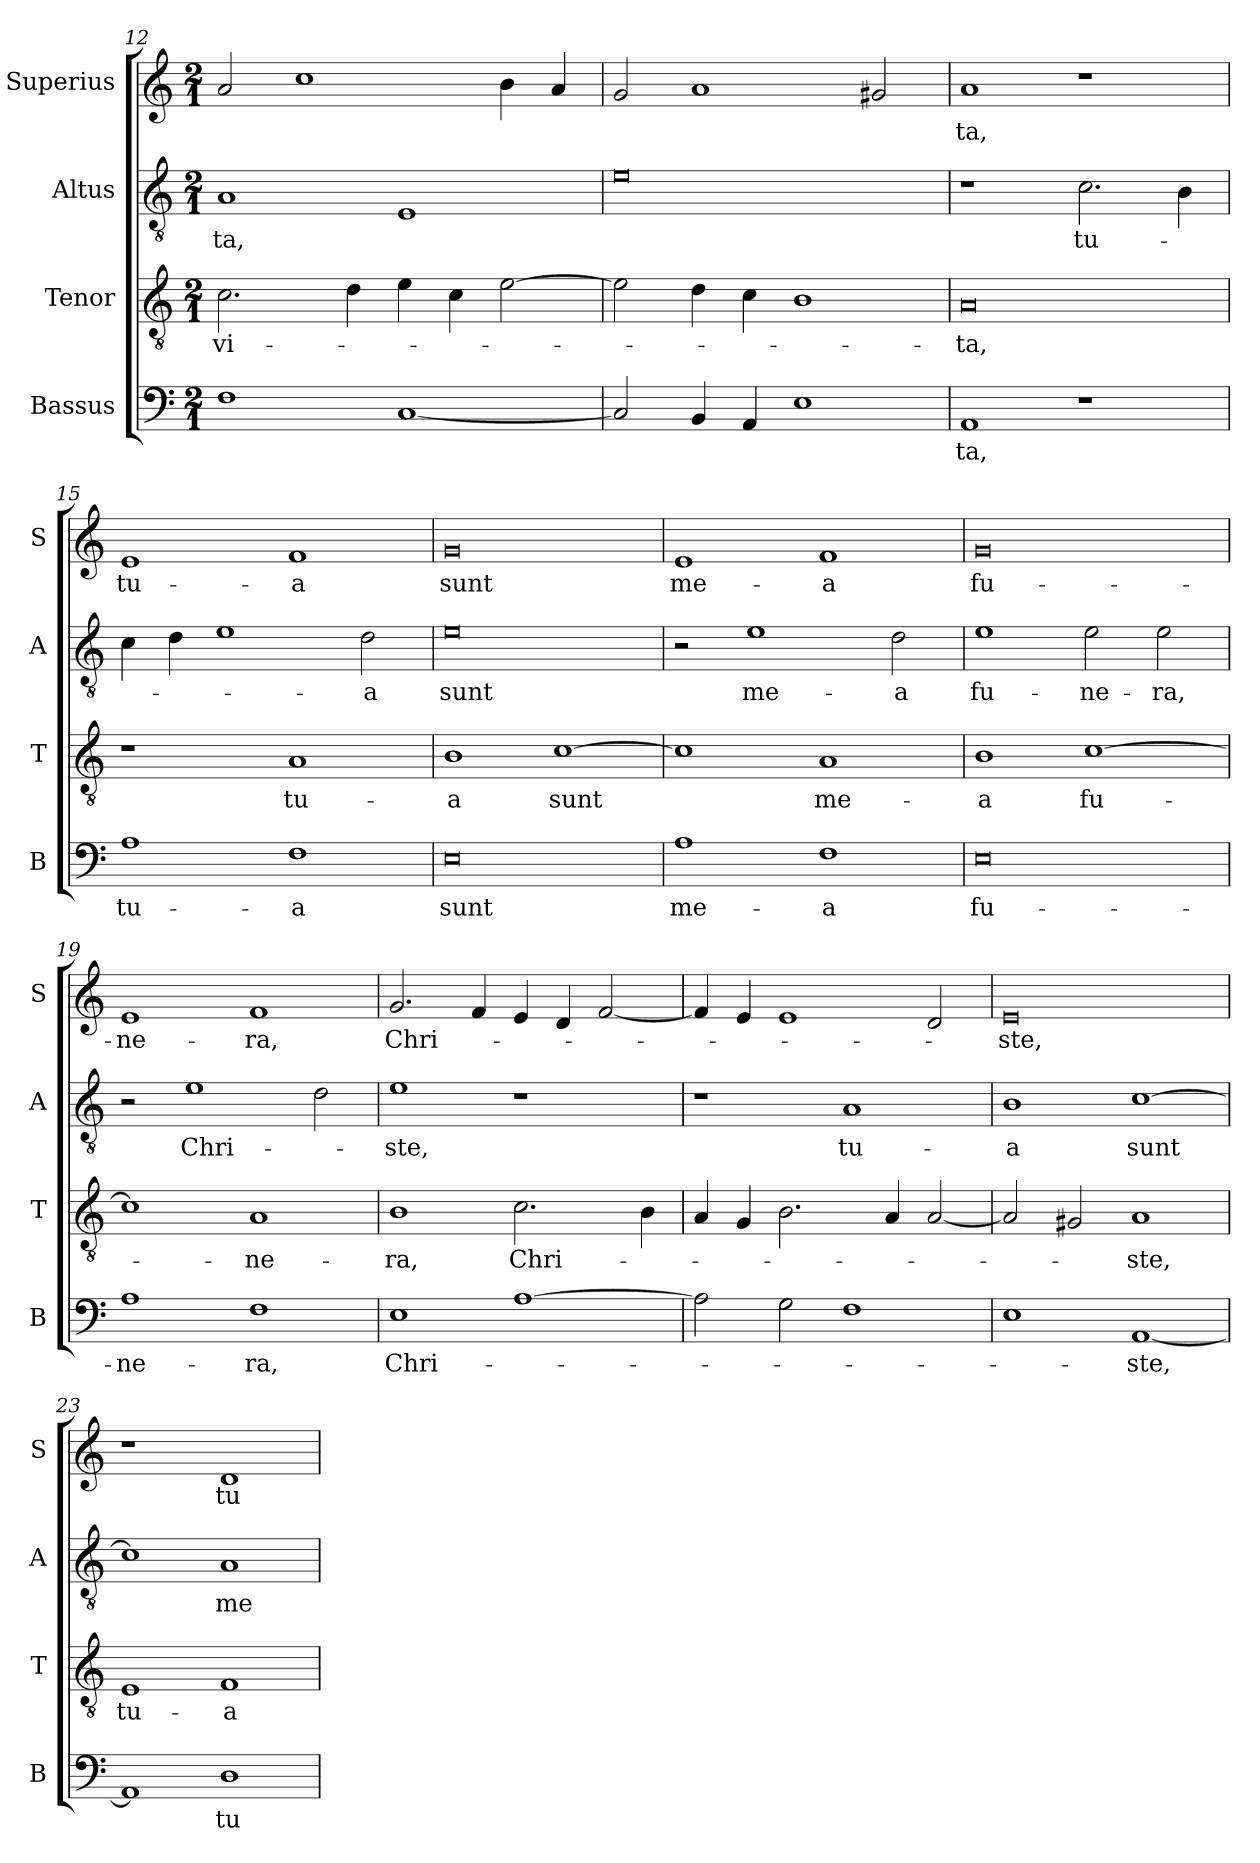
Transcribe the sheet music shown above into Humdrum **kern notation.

**kern	**text	**kern	**text	**kern	**text	**kern	**text
*part4	*part4	*part3	*part3	*part2	*part2	*part1	*part1
*staff4	*staff4	*staff3	*staff3	*staff2	*staff2	*staff1	*staff1
*I"Bassus	*	*I"Tenor	*	*I"Altus	*	*I"Superius	*
*I'B	*	*I'T	*	*I'A	*	*I'S	*
*clefF4	*	*clefGv2	*	*clefGv2	*	*clefG2	*
*k[]	*	*k[]	*	*k[]	*	*k[]	*
*M2/1	*	*M2/1	*	*M2/1	*	*M2/1	*
=12	=12	=12	=12	=12	=12	=12	=12
1F	.	2.c	vi-	1A	-ta,	2a	.
.	.	.	.	.	.	1cc	.
.	.	4d	.	.	.	.	.
[1C	.	4e	.	1E	.	.	.
.	.	4c	.	.	.	.	.
.	.	[2e	.	.	.	4b	.
.	.	.	.	.	.	4a	.
=13	=13	=13	=13	=13	=13	=13	=13
2C]	.	2e]	.	0e	.	2g	.
4BB	.	4d	.	.	.	1a	.
4AA	.	4c	.	.	.	.	.
1E	.	1B	.	.	.	.	.
.	.	.	.	.	.	2g#X	.
=14	=14	=14	=14	=14	=14	=14	=14
1AA	-ta,	0A	-ta,	1r	.	1a	-ta,
1r	.	.	.	2.c	tu-	1r	.
.	.	.	.	4B	.	.	.
=15	=15	=15	=15	=15	=15	=15	=15
1A	tu-	1r	.	4c	.	1e	tu-
.	.	.	.	4d	.	.	.
.	.	.	.	1e	.	.	.
1F	-a	1A	tu-	.	.	1f	-a
.	.	.	.	2d	-a	.	.
=16	=16	=16	=16	=16	=16	=16	=16
0E	sunt	1B	-a	0e	sunt	0g	sunt
.	.	[1c	sunt	.	.	.	.
=17	=17	=17	=17	=17	=17	=17	=17
1A	me-	1c]	.	2r	.	1e	me-
.	.	.	.	1e	me-	.	.
1F	-a	1A	me-	.	.	1f	-a
.	.	.	.	2d	-a	.	.
=18	=18	=18	=18	=18	=18	=18	=18
0E	fu-	1B	-a	1e	fu-	0g	fu-
.	.	[1c	fu-	2e	-ne-	.	.
.	.	.	.	2e	-ra,	.	.
=19	=19	=19	=19	=19	=19	=19	=19
1A	-ne-	1c]	.	2r	.	1e	-ne-
.	.	.	.	1e	Chri-	.	.
1F	-ra,	1A	-ne-	.	.	1f	-ra,
.	.	.	.	2d	.	.	.
=20	=20	=20	=20	=20	=20	=20	=20
1E	Chri-	1B	-ra,	1e	-ste,	2.g	Chri-
.	.	.	.	.	.	4f	.
[1A	.	2.c	Chri-	1r	.	4e	.
.	.	.	.	.	.	4d	.
.	.	.	.	.	.	[2f	.
.	.	4B	.	.	.	.	.
=21	=21	=21	=21	=21	=21	=21	=21
2A]	.	4A	.	1r	.	4f]	.
.	.	4G	.	.	.	4e	.
2G	.	2.B	.	.	.	1e	.
1F	.	.	.	1A	tu-	.	.
.	.	4A	.	.	.	.	.
.	.	[2A	.	.	.	2d	.
=22	=22	=22	=22	=22	=22	=22	=22
1E	.	2A]	.	1B	-a	0e	-ste,
.	.	2G#X	.	.	.	.	.
[1AA	-ste,	1A	-ste,	[1c	sunt	.	.
=23	=23	=23	=23	=23	=23	=23	=23
1AA]	.	1E	tu-	1c]	.	1r	.
1D	tu-	1F	-a	1A	me-	1d	tu-
=	=	=	=	=	=	=	=
*-	*-	*-	*-	*-	*-	*-	*-
